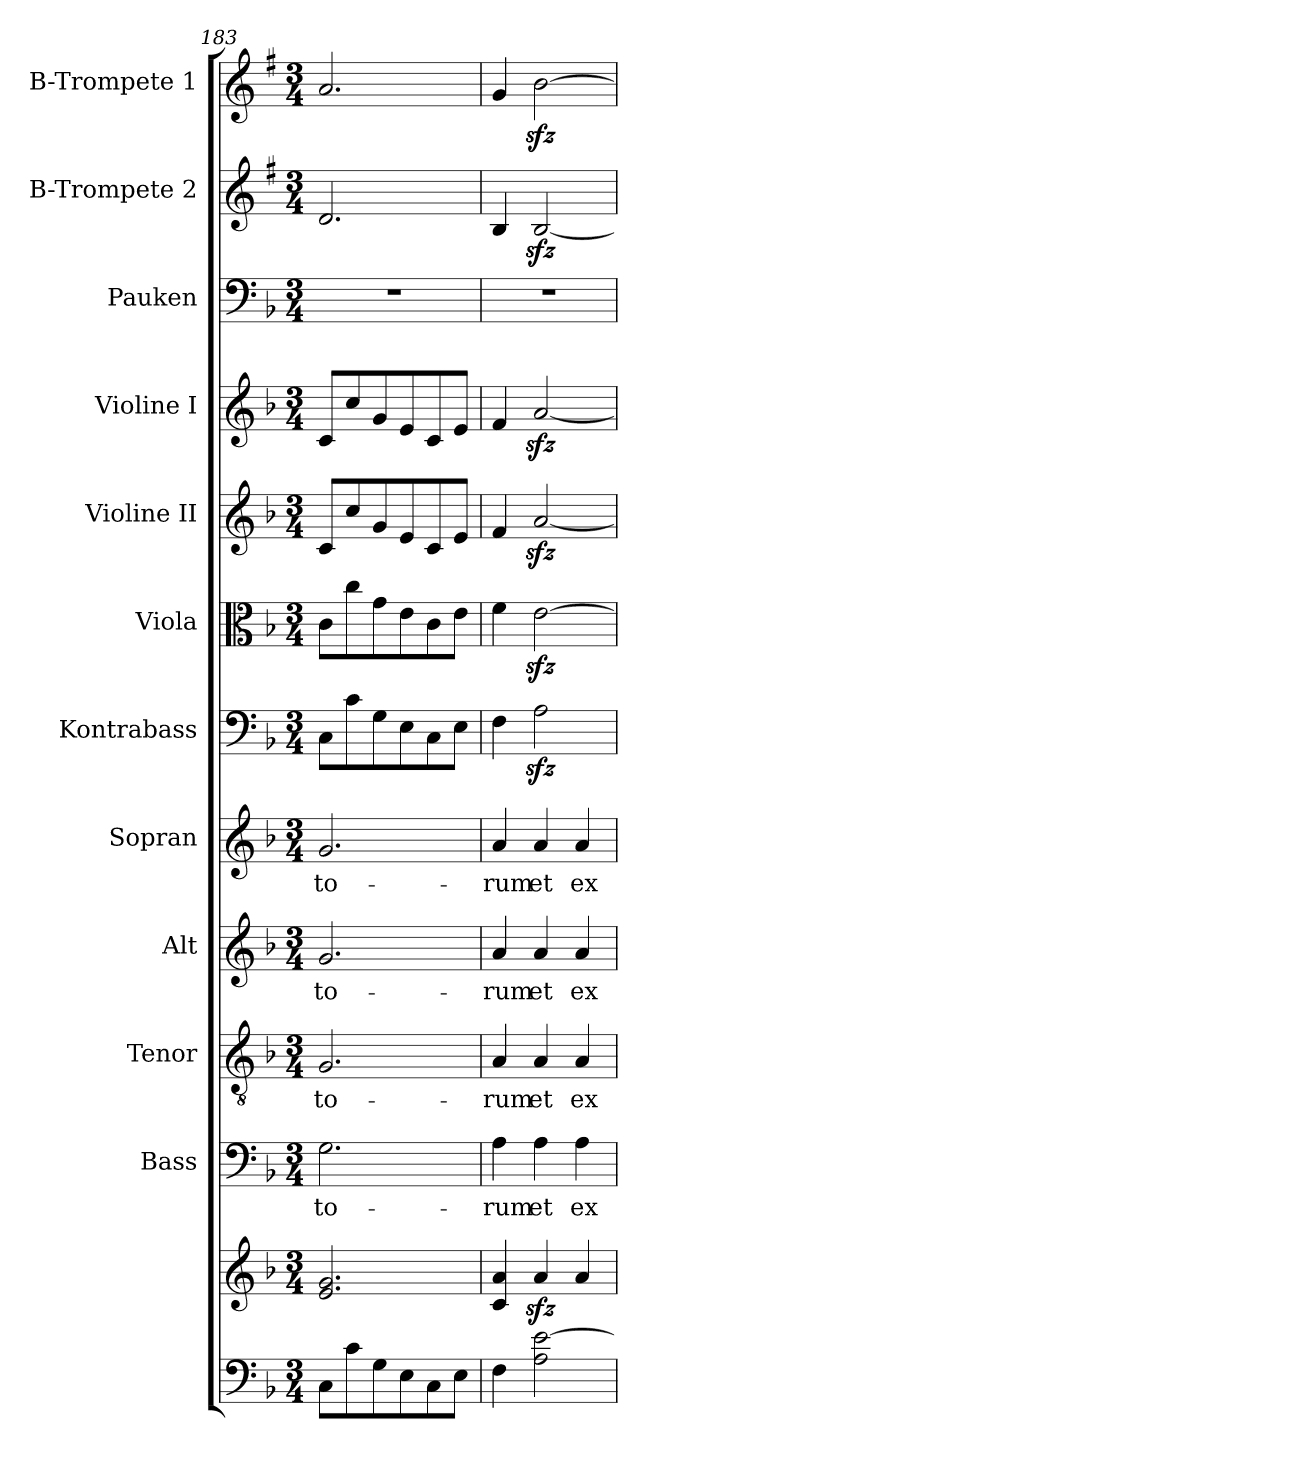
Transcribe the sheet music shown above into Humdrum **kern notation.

**kern	**kern	**kern	**text	**kern	**text	**kern	**text	**kern	**text	**kern	**kern	**kern	**kern	**kern	**kern	**kern
*part12	*part12	*part11	*part11	*part10	*part10	*part9	*part9	*part8	*part8	*part7	*part6	*part5	*part4	*part3	*part2	*part1
*staff13	*staff12	*staff11	*staff11	*staff10	*staff10	*staff9	*staff9	*staff8	*staff8	*staff7	*staff6	*staff5	*staff4	*staff3	*staff2	*staff1
*	*	*I"Bass	*	*I"Tenor	*	*I"Alt	*	*I"Sopran	*	*I"Kontrabass	*I"Viola	*I"Violine II	*I"Violine I	*I"Pauken	*I"B-Trompete 2	*I"B-Trompete 1
*	*	*I'B.	*	*I'T.	*	*I'A.	*	*I'S.	*	*I'Kb.	*I'Vla.	*I'Vl. II	*I'Vl. I	*I'Pk.	*I'B Trp. 2	*I'B Trp. 1
*clefF4	*clefG2	*clefF4	*	*clefGv2	*	*clefG2	*	*clefG2	*	*clefF4	*clefC3	*clefG2	*clefG2	*clefF4	*clefG2	*clefG2
*	*	*	*	*	*	*	*	*	*	*ITrd7c12	*	*	*	*	*ITrd1c2	*ITrd1c2
*k[b-]	*k[b-]	*k[b-]	*	*k[b-]	*	*k[b-]	*	*k[b-]	*	*k[b-]	*k[b-]	*k[b-]	*k[b-]	*k[b-]	*k[b-]	*k[b-]
*F:	*F:	*F:	*	*F:	*	*F:	*	*F:	*	*F:	*F:	*F:	*F:	*F:	*F:	*F:
*M3/4	*M3/4	*M3/4	*	*M3/4	*	*M3/4	*	*M3/4	*	*M3/4	*M3/4	*M3/4	*M3/4	*M3/4	*M3/4	*M3/4
=183	=183	=183	=183	=183	=183	=183	=183	=183	=183	=183	=183	=183	=183	=183	=183	=183
!	!	!	!LO:LY:b	!	!LO:LY:b	!	!LO:LY:b	!	!LO:LY:b	!	!	!	!	!	!	!
8C\L	2.e/ 2.g/	2.G\	-to-	2.G/	-to-	2.g/	-to-	2.g/	-to-	8CC\L	8c\L	8c/L	8c/L	2.r	2.c/	2.g/
8c\	.	.	.	.	.	.	.	.	.	8C\	8cc\	8cc/	8cc/	.	.	.
8G\	.	.	.	.	.	.	.	.	.	8GG\	8g\	8g/	8g/	.	.	.
8E\	.	.	.	.	.	.	.	.	.	8EE\	8e\	8e/	8e/	.	.	.
8C\	.	.	.	.	.	.	.	.	.	8CC\	8c\	8c/	8c/	.	.	.
8E\J	.	.	.	.	.	.	.	.	.	8EE\J	8e\J	8e/J	8e/J	.	.	.
=184	=184	=184	=184	=184	=184	=184	=184	=184	=184	=184	=184	=184	=184	=184	=184	=184
!	!	!	!LO:LY:b	!	!LO:LY:b	!	!LO:LY:b	!	!LO:LY:b	!	!	!	!	!	!	!
4F\	4c/ 4a/	4A\	-rum	4A/	-rum	4a/	-rum	4a/	-rum	4FF\	4f\	4f/	4f/	2.r	4A/	4f/
!	!	!	!LO:LY:b	!	!LO:LY:b	!	!LO:LY:b	!	!LO:LY:b	!	!	!	!	!	!	!
2A\ [2e\	4azz</	4A\	et	4A/	et	4a/	et	4a/	et	2AAzz<\	[2ezz<\	[2azz</	[2azz</	.	[2Azz</	[2azz<\
!	!	!	!LO:LY:b	!	!LO:LY:b	!	!LO:LY:b	!	!LO:LY:b	!	!	!	!	!	!	!
.	4a/	4A\	ex-	4A/	ex-	4a/	ex-	4a/	ex-	.	.	.	.	.	.	.
=	=	=	=	=	=	=	=	=	=	=	=	=	=	=	=	=
*-	*-	*-	*-	*-	*-	*-	*-	*-	*-	*-	*-	*-	*-	*-	*-	*-
